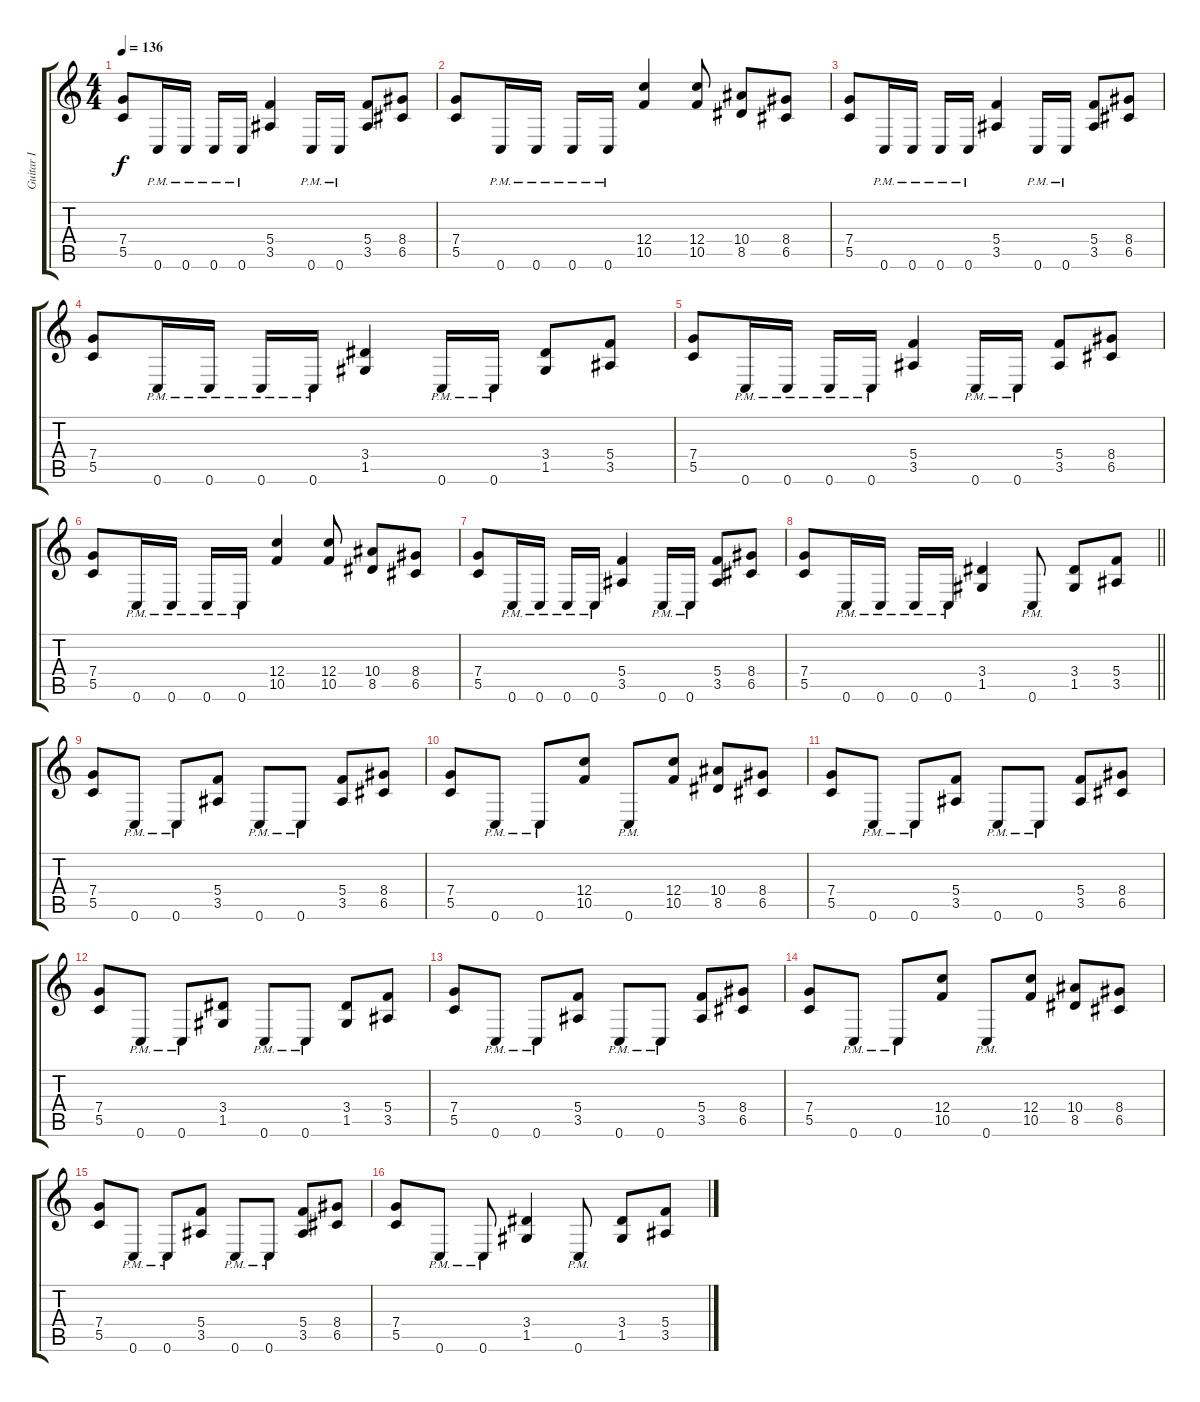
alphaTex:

\track ("Guitar I" "Guitar I") {instrument distortionguitar}
\staff {score tabs}
\tuning (D4 A3 F3 C3 G2 C2) {hide}
\ts (4 4)
\tempo 136
\clef g2
\ks c
(7.4 5.5).8{dy f} 0.6{pm}.16 0.6{pm}.16 0.6{pm}.16 0.6{pm}.16 (5.4 3.5).4 0.6{pm}.16 0.6{pm}.16 (5.4 3.5).8 (8.4 6.5).8 |
(7.4 5.5).8 0.6{pm}.16 0.6{pm}.16 0.6{pm}.16 0.6{pm}.16 (12.4 10.5).4 (12.4 10.5).8 (10.4 8.5).8 (8.4 6.5).8 |
(7.4 5.5).8 0.6{pm}.16 0.6{pm}.16 0.6{pm}.16 0.6{pm}.16 (5.4 3.5).4 0.6{pm}.16 0.6{pm}.16 (5.4 3.5).8 (8.4 6.5).8 |
(7.4 5.5).8 0.6{pm}.16 0.6{pm}.16 0.6{pm}.16 0.6{pm}.16 (3.4 1.5).4 0.6{pm}.16 0.6{pm}.16 (3.4 1.5).8 (5.4 3.5).8 |
(7.4 5.5).8 0.6{pm}.16 0.6{pm}.16 0.6{pm}.16 0.6{pm}.16 (5.4 3.5).4 0.6{pm}.16 0.6{pm}.16 (5.4 3.5).8 (8.4 6.5).8 |
(7.4 5.5).8 0.6{pm}.16 0.6{pm}.16 0.6{pm}.16 0.6{pm}.16 (12.4 10.5).4 (12.4 10.5).8 (10.4 8.5).8 (8.4 6.5).8 |
(7.4 5.5).8 0.6{pm}.16 0.6{pm}.16 0.6{pm}.16 0.6{pm}.16 (5.4 3.5).4 0.6{pm}.16 0.6{pm}.16 (5.4 3.5).8 (8.4 6.5).8 |
\barLineRight lightlight
(7.4 5.5).8 0.6{pm}.16 0.6{pm}.16 0.6{pm}.16 0.6{pm}.16 (3.4 1.5).4 0.6{pm}.8 (3.4 1.5).8 (5.4 3.5).8 |
\section ("" "")
(7.4 5.5).8 0.6{pm}.8 0.6{pm}.8 (5.4 3.5).8 0.6{pm}.8 0.6{pm}.8 (5.4 3.5).8 (8.4 6.5).8 |
(7.4 5.5).8 0.6{pm}.8 0.6{pm}.8 (12.4 10.5).8 0.6{pm}.8 (12.4 10.5).8 (10.4 8.5).8 (8.4 6.5).8 |
(7.4 5.5).8 0.6{pm}.8 0.6{pm}.8 (5.4 3.5).8 0.6{pm}.8 0.6{pm}.8 (5.4 3.5).8 (8.4 6.5).8 |
(7.4 5.5).8 0.6{pm}.8 0.6{pm}.8 (3.4 1.5).8 0.6{pm}.8 0.6{pm}.8 (3.4 1.5).8 (5.4 3.5).8 |
(7.4 5.5).8 0.6{pm}.8 0.6{pm}.8 (5.4 3.5).8 0.6{pm}.8 0.6{pm}.8 (5.4 3.5).8 (8.4 6.5).8 |
(7.4 5.5).8 0.6{pm}.8 0.6{pm}.8 (12.4 10.5).8 0.6{pm}.8 (12.4 10.5).8 (10.4 8.5).8 (8.4 6.5).8 |
(7.4 5.5).8 0.6{pm}.8 0.6{pm}.8 (5.4 3.5).8 0.6{pm}.8 0.6{pm}.8 (5.4 3.5).8 (8.4 6.5).8 |
(7.4 5.5).8 0.6{pm}.8 0.6{pm}.8 (3.4 1.5).4 0.6{pm}.8 (3.4 1.5).8 (5.4 3.5).8
